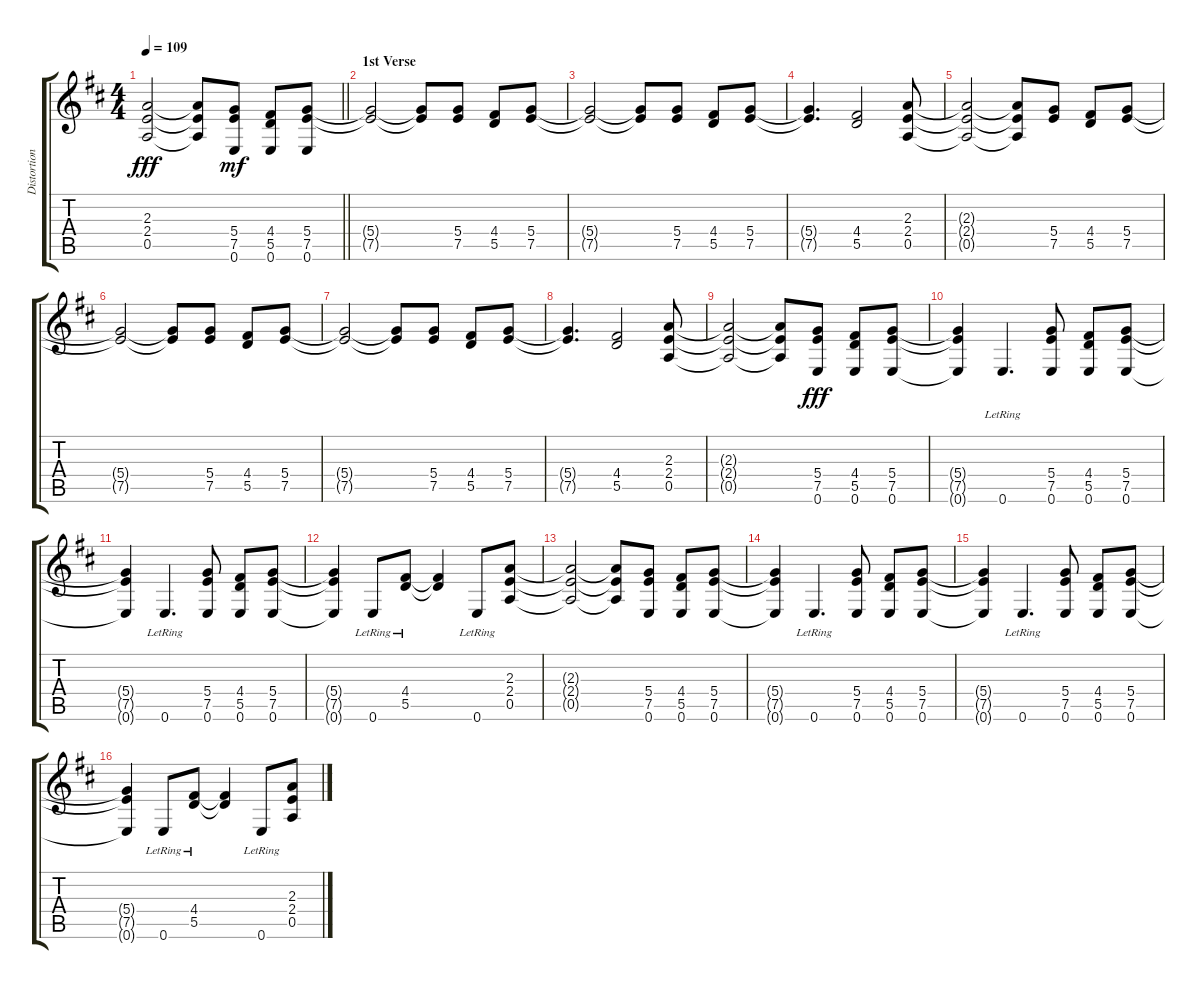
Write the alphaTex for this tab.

\track ("Distortion Guitar - Right" "Distortion") {instrument distortionguitar}
\staff {score tabs}
\tuning (E4 B3 G3 D3 A2 E2) {hide}
\ts (4 4)
\tempo 109
\clef g2
\barLineRight lightlight
\ks d
(2.3{t} 2.4{t} 0.5{t}).2{dy fff} (2.3{t} 2.4{t} 0.5{t}).8 (5.4 7.5 0.6).8{dy mf} (4.4 5.5 0.6).8 (5.4 7.5 0.6).8 |
\section ("" "1st Verse")
(5.4{t} 7.5{t}).2 (5.4{t} 7.5{t}).8 (5.4 7.5).8 (4.4 5.5).8 (5.4 7.5).8 |
(5.4{t} 7.5{t}).2 (5.4{t} 7.5{t}).8 (5.4 7.5).8 (4.4 5.5).8 (5.4 7.5).8 |
(5.4{t} 7.5{t}).4{d} (4.4 5.5).2 (2.3 2.4 0.5).8 |
(2.3{t} 2.4{t} 0.5{t}).2 (2.3{t} 2.4{t} 0.5{t}).8 (5.4 7.5).8 (4.4 5.5).8 (5.4 7.5).8 |
(5.4{t} 7.5{t}).2 (5.4{t} 7.5{t}).8 (5.4 7.5).8 (4.4 5.5).8 (5.4 7.5).8 |
(5.4{t} 7.5{t}).2 (5.4{t} 7.5{t}).8 (5.4 7.5).8 (4.4 5.5).8 (5.4 7.5).8 |
(5.4{t} 7.5{t}).4{d} (4.4 5.5).2 (2.3 2.4 0.5).8 |
(2.3{t} 2.4{t} 0.5{t}).2 (2.3{t} 2.4{t} 0.5{t}).8 (5.4 7.5 0.6).8{dy fff} (4.4 5.5 0.6).8 (5.4 7.5 0.6).8 |
(5.4{t} 7.5{t} 0.6{t}).4 0.6{lr}.4{d} (5.4 7.5 0.6).8 (4.4 5.5 0.6).8 (5.4 7.5 0.6).8 |
(5.4{t} 7.5{t} 0.6{t}).4 0.6{lr}.4{d} (5.4 7.5 0.6).8 (4.4 5.5 0.6).8 (5.4 7.5 0.6).8 |
(5.4{t} 7.5{t} 0.6{t}).4 0.6{lr}.8 (4.4{lr} 5.5{lr}).8 (4.4{t} 5.5{t}).4 0.6{lr}.8 (2.3 2.4 0.5).8 |
(2.3{t} 2.4{t} 0.5{t}).2 (2.3{t} 2.4{t} 0.5{t}).8 (5.4 7.5 0.6).8 (4.4 5.5 0.6).8 (5.4 7.5 0.6).8 |
(5.4{t} 7.5{t} 0.6{t}).4 0.6{lr}.4{d} (5.4 7.5 0.6).8 (4.4 5.5 0.6).8 (5.4 7.5 0.6).8 |
(5.4{t} 7.5{t} 0.6{t}).4 0.6{lr}.4{d} (5.4 7.5 0.6).8 (4.4 5.5 0.6).8 (5.4 7.5 0.6).8 |
(5.4{t} 7.5{t} 0.6{t}).4 0.6{lr}.8 (4.4{lr} 5.5{lr}).8 (4.4{t} 5.5{t}).4 0.6{lr}.8 (2.3 2.4 0.5).8
